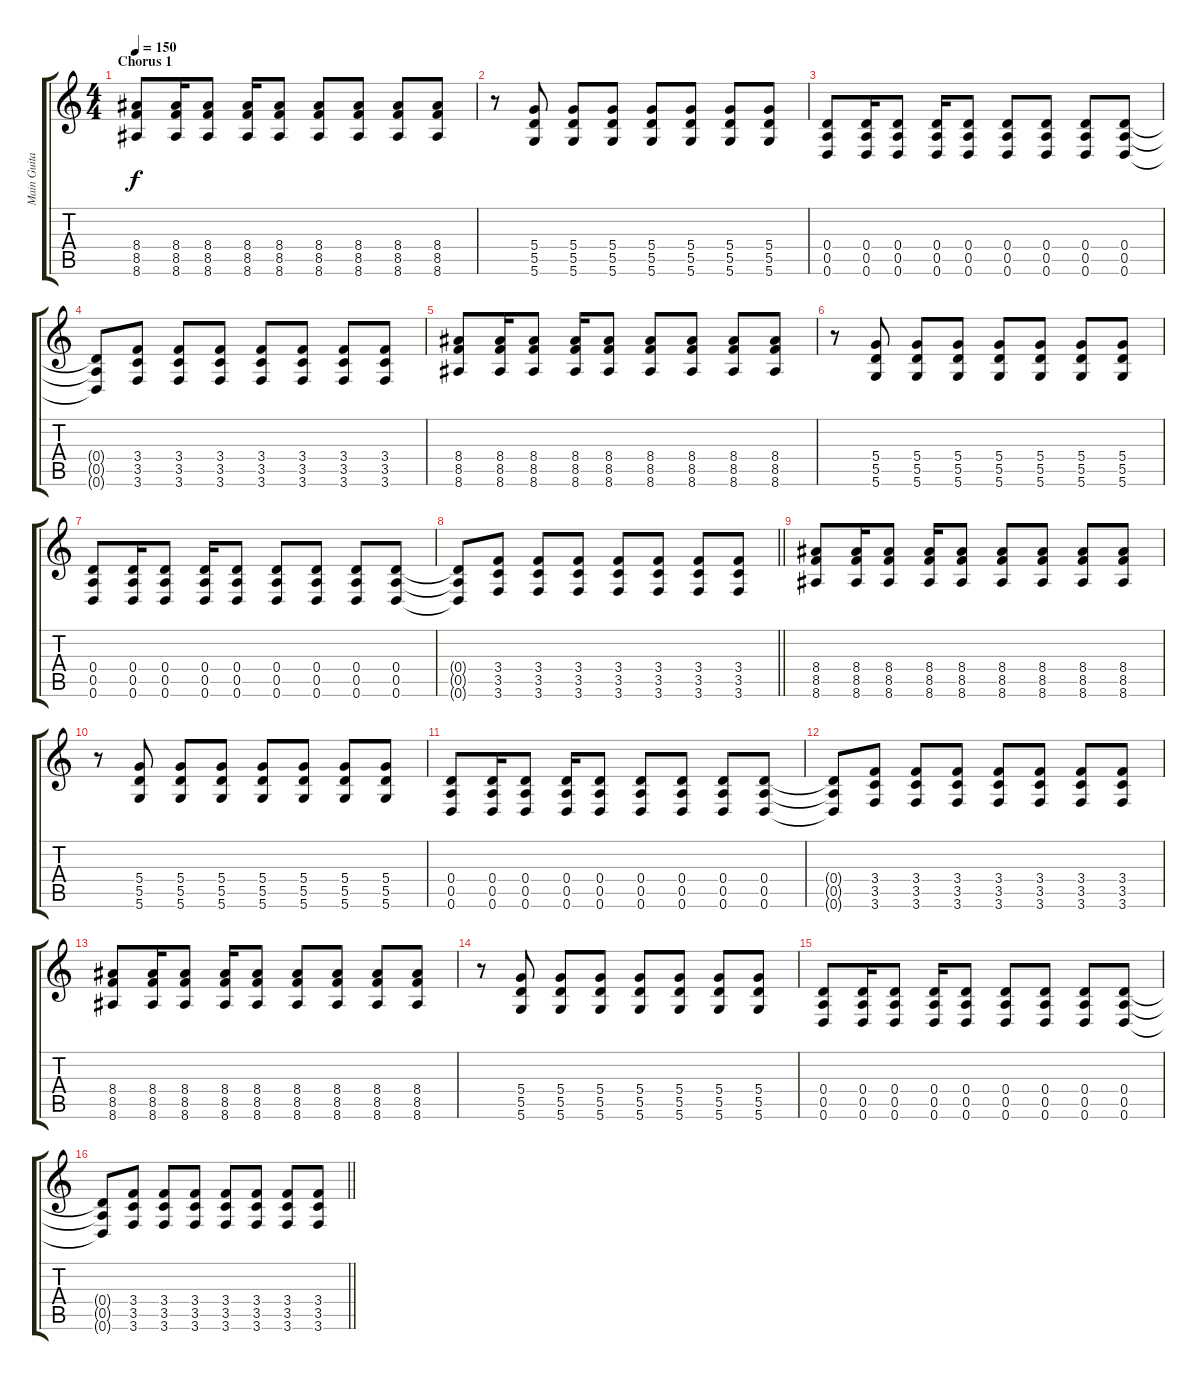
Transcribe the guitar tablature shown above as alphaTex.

\track ("Main Guitar" "Main Guita") {instrument overdrivenguitar}
\staff {score tabs}
\tuning (E4 B3 G3 D3 A2 D2) {hide}
\ts (4 4)
\section ("" "Chorus 1")
\tempo 150
\clef g2
\ks c
(8.4 8.5 8.6).8{dy f} (8.4 8.5 8.6).16 (8.4 8.5 8.6).8 (8.4 8.5 8.6).16 (8.4 8.5 8.6).8 (8.4 8.5 8.6).8 (8.4 8.5 8.6).8 (8.4 8.5 8.6).8 (8.4 8.5 8.6).8 |
r.8 (5.4 5.5 5.6).8 (5.4 5.5 5.6).8 (5.4 5.5 5.6).8 (5.4 5.5 5.6).8 (5.4 5.5 5.6).8 (5.4 5.5 5.6).8 (5.4 5.5 5.6).8 |
(0.4 0.5 0.6).8 (0.4 0.5 0.6).16 (0.4 0.5 0.6).8 (0.4 0.5 0.6).16 (0.4 0.5 0.6).8 (0.4 0.5 0.6).8 (0.4 0.5 0.6).8 (0.4 0.5 0.6).8 (0.4 0.5 0.6).8 |
(0.4{t} 0.5{t} 0.6{t}).8 (3.4 3.5 3.6).8 (3.4 3.5 3.6).8 (3.4 3.5 3.6).8 (3.4 3.5 3.6).8 (3.4 3.5 3.6).8 (3.4 3.5 3.6).8 (3.4 3.5 3.6).8 |
(8.4 8.5 8.6).8 (8.4 8.5 8.6).16 (8.4 8.5 8.6).8 (8.4 8.5 8.6).16 (8.4 8.5 8.6).8 (8.4 8.5 8.6).8 (8.4 8.5 8.6).8 (8.4 8.5 8.6).8 (8.4 8.5 8.6).8 |
r.8 (5.4 5.5 5.6).8 (5.4 5.5 5.6).8 (5.4 5.5 5.6).8 (5.4 5.5 5.6).8 (5.4 5.5 5.6).8 (5.4 5.5 5.6).8 (5.4 5.5 5.6).8 |
(0.4 0.5 0.6).8 (0.4 0.5 0.6).16 (0.4 0.5 0.6).8 (0.4 0.5 0.6).16 (0.4 0.5 0.6).8 (0.4 0.5 0.6).8 (0.4 0.5 0.6).8 (0.4 0.5 0.6).8 (0.4 0.5 0.6).8 |
\barLineRight lightlight
(0.4{t} 0.5{t} 0.6{t}).8 (3.4 3.5 3.6).8 (3.4 3.5 3.6).8 (3.4 3.5 3.6).8 (3.4 3.5 3.6).8 (3.4 3.5 3.6).8 (3.4 3.5 3.6).8 (3.4 3.5 3.6).8 |
(8.4 8.5 8.6).8 (8.4 8.5 8.6).16 (8.4 8.5 8.6).8 (8.4 8.5 8.6).16 (8.4 8.5 8.6).8 (8.4 8.5 8.6).8 (8.4 8.5 8.6).8 (8.4 8.5 8.6).8 (8.4 8.5 8.6).8 |
r.8 (5.4 5.5 5.6).8 (5.4 5.5 5.6).8 (5.4 5.5 5.6).8 (5.4 5.5 5.6).8 (5.4 5.5 5.6).8 (5.4 5.5 5.6).8 (5.4 5.5 5.6).8 |
(0.4 0.5 0.6).8 (0.4 0.5 0.6).16 (0.4 0.5 0.6).8 (0.4 0.5 0.6).16 (0.4 0.5 0.6).8 (0.4 0.5 0.6).8 (0.4 0.5 0.6).8 (0.4 0.5 0.6).8 (0.4 0.5 0.6).8 |
(0.4{t} 0.5{t} 0.6{t}).8 (3.4 3.5 3.6).8 (3.4 3.5 3.6).8 (3.4 3.5 3.6).8 (3.4 3.5 3.6).8 (3.4 3.5 3.6).8 (3.4 3.5 3.6).8 (3.4 3.5 3.6).8 |
(8.4 8.5 8.6).8 (8.4 8.5 8.6).16 (8.4 8.5 8.6).8 (8.4 8.5 8.6).16 (8.4 8.5 8.6).8 (8.4 8.5 8.6).8 (8.4 8.5 8.6).8 (8.4 8.5 8.6).8 (8.4 8.5 8.6).8 |
r.8 (5.4 5.5 5.6).8 (5.4 5.5 5.6).8 (5.4 5.5 5.6).8 (5.4 5.5 5.6).8 (5.4 5.5 5.6).8 (5.4 5.5 5.6).8 (5.4 5.5 5.6).8 |
(0.4 0.5 0.6).8 (0.4 0.5 0.6).16 (0.4 0.5 0.6).8 (0.4 0.5 0.6).16 (0.4 0.5 0.6).8 (0.4 0.5 0.6).8 (0.4 0.5 0.6).8 (0.4 0.5 0.6).8 (0.4 0.5 0.6).8 |
\barLineRight lightlight
(0.4{t} 0.5{t} 0.6{t}).8 (3.4 3.5 3.6).8 (3.4 3.5 3.6).8 (3.4 3.5 3.6).8 (3.4 3.5 3.6).8 (3.4 3.5 3.6).8 (3.4 3.5 3.6).8 (3.4 3.5 3.6).8
